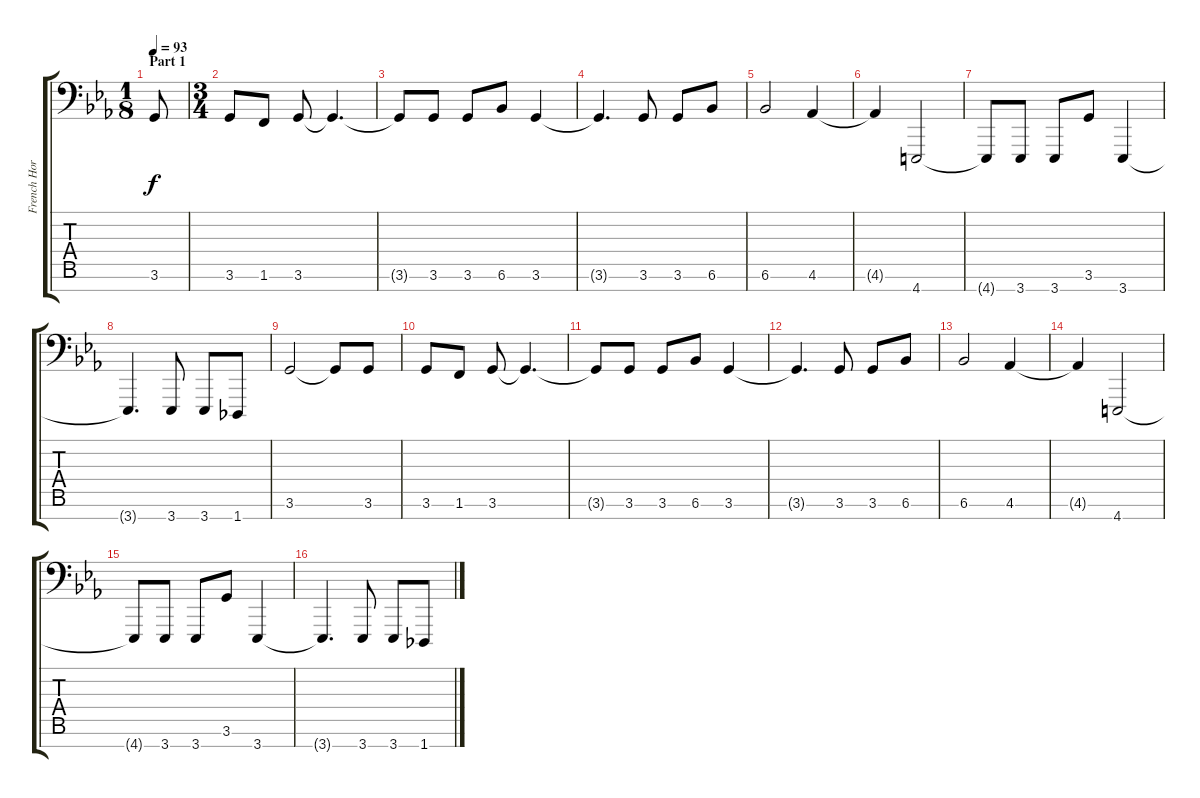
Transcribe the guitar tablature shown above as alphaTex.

\track ("French Horn 1" "French Hor") {instrument frenchhorn}
\staff {score tabs}
\tuning (E4 B3 G3 D3 A2 E2 C-1) {hide}
\ts (1 8)
\section ("" "Part 1")
\tempo 93
\clef f4
\ks cminor
3.6.8{dy f instrument frenchhorn} |
\ts (3 4)
3.6.8 1.6.8 3.6.8 3.6{t}.4{d} |
3.6{t}.8 3.6.8 3.6.8 6.6.8 3.6.4 |
3.6{t}.4{d} 3.6.8 3.6.8 6.6.8 |
6.6.2 4.6.4 |
4.6{t}.4 4.7.2 |
4.7{t}.8 3.7.8 3.7.8 3.6.8 3.7.4 |
3.7{t}.4{d} 3.7.8 3.7.8 1.7.8 |
3.6.2 3.6{t}.8 3.6.8 |
3.6.8 1.6.8 3.6.8 3.6{t}.4{d} |
3.6{t}.8 3.6.8 3.6.8 6.6.8 3.6.4 |
3.6{t}.4{d} 3.6.8 3.6.8 6.6.8 |
6.6.2 4.6.4 |
4.6{t}.4 4.7.2 |
4.7{t}.8 3.7.8 3.7.8 3.6.8 3.7.4 |
3.7{t}.4{d} 3.7.8 3.7.8 1.7.8
